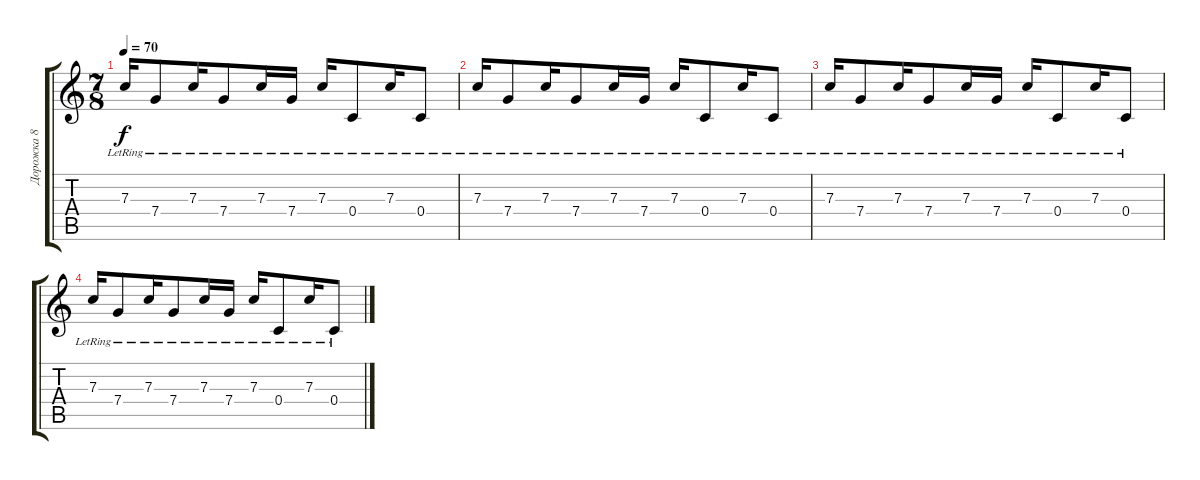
\track ("Дорожка 8" "Дорожка 8") {instrument distortionguitar}
\staff {score tabs}
\tuning (D4 A3 F3 C3 G2 D2) {hide}
\ts (7 8)
\tempo 70
\clef g2
\ks c
7.3{lr}.16{dy f volume 0} 7.4{lr}.8 7.3{lr}.16 7.4{lr}.8 7.3{lr}.16 7.4{lr}.16 7.3{lr}.16 0.4{lr}.8 7.3{lr}.16 0.4{lr}.8 |
7.3{lr}.16 7.4{lr}.8 7.3{lr}.16 7.4{lr}.8 7.3{lr}.16 7.4{lr}.16 7.3{lr}.16 0.4{lr}.8 7.3{lr}.16 0.4{lr}.8 |
7.3{lr}.16 7.4{lr}.8 7.3{lr}.16 7.4{lr}.8 7.3{lr}.16 7.4{lr}.16 7.3{lr}.16 0.4{lr}.8 7.3{lr}.16 0.4{lr}.8 |
7.3{lr}.16 7.4{lr}.8 7.3{lr}.16 7.4{lr}.8 7.3{lr}.16 7.4{lr}.16 7.3{lr}.16 0.4{lr}.8 7.3{lr}.16 0.4{lr}.8
